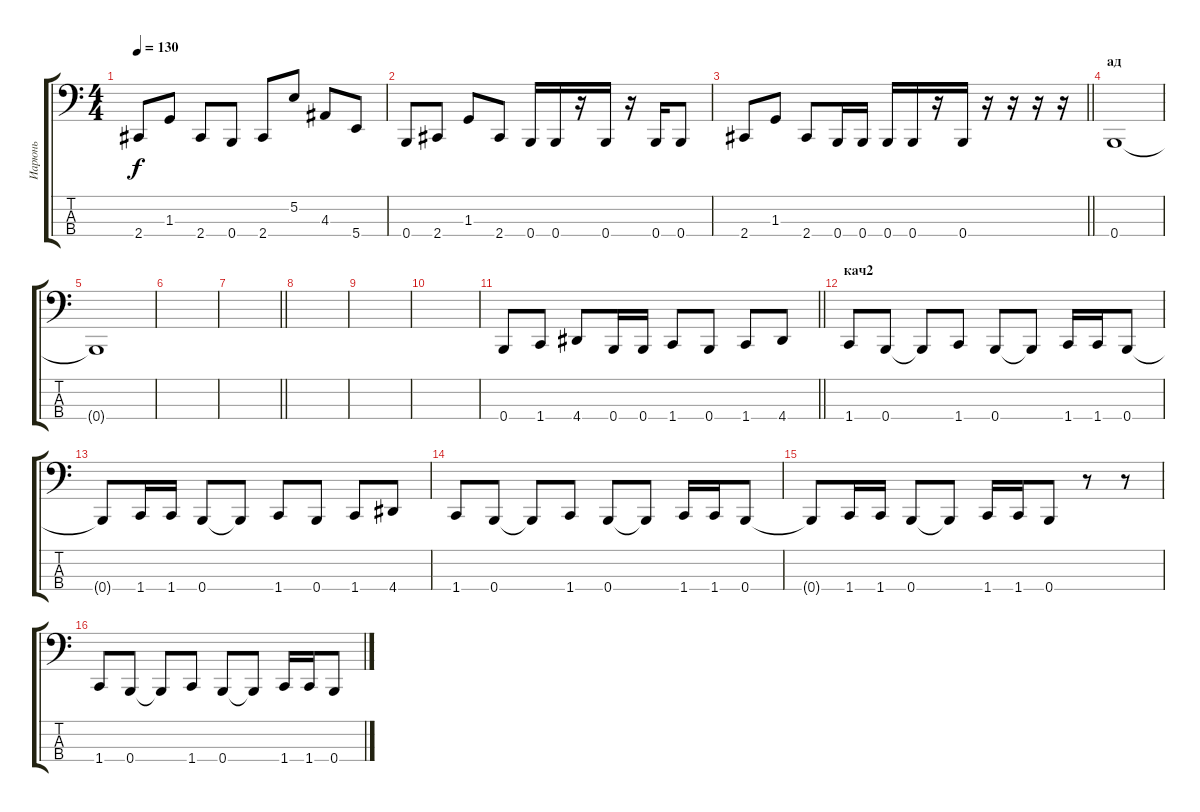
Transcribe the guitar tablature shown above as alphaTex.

\track ("Иарюнь" "Иарюнь") {instrument slapbass2}
\staff {score tabs}
\tuning (E2 B1 Gb1 B0) {hide}
\ts (4 4)
\tempo 130
\clef f4
\ks c
2.4.8{dy f} 1.3.8 2.4.8 0.4.8 2.4.8 5.2.8 4.3.8 5.4.8 |
0.4.8 2.4.8 1.3.8 2.4.8 0.4.16 0.4.16 r.16 0.4.16 r.16 0.4.16 0.4.8 |
\barLineRight lightlight
2.4.8 1.3.8 2.4.8 0.4.16 0.4.16 0.4.16 0.4.16 r.16 0.4.16 r.16 r.16 r.16 r.16 |
\section ("" "ад")
0.4.1 |
0.4{t}.1 |
|
\barLineRight lightlight
|
|
|
|
\barLineRight lightlight
0.4.8 1.4.8 4.4.8 0.4.16 0.4.16 1.4.8 0.4.8 1.4.8 4.4.8 |
\section ("" "кач2")
1.4.8 0.4.8 0.4{t}.8 1.4.8 0.4.8 0.4{t}.8 1.4.16 1.4.16 0.4.8 |
0.4{t}.8 1.4.16 1.4.16 0.4.8 0.4{t}.8 1.4.8 0.4.8 1.4.8 4.4.8 |
1.4.8 0.4.8 0.4{t}.8 1.4.8 0.4.8 0.4{t}.8 1.4.16 1.4.16 0.4.8 |
0.4{t}.8 1.4.16 1.4.16 0.4.8 0.4{t}.8 1.4.16 1.4.16 0.4.8 r.8 r.8 |
1.4.8 0.4.8 0.4{t}.8 1.4.8 0.4.8 0.4{t}.8 1.4.16 1.4.16 0.4.8
